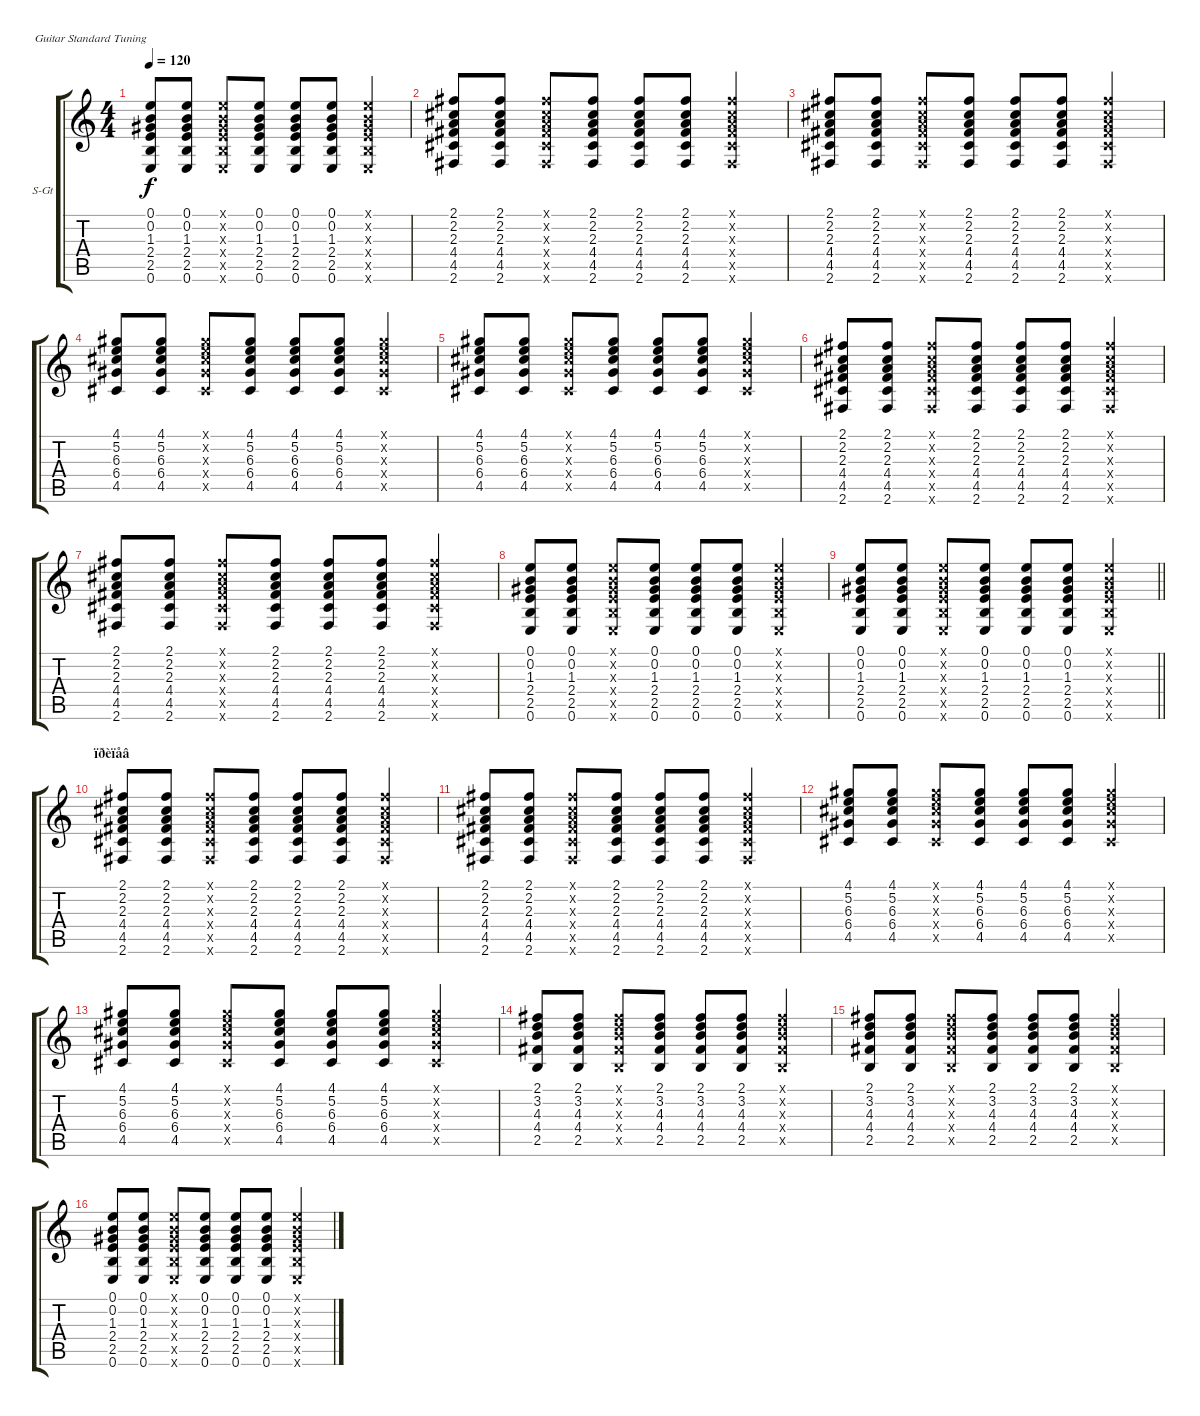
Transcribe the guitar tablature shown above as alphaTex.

\bracketExtendMode groupsimilarinstruments
\firstSystemTrackNameOrientation horizontal
\otherSystemsTrackNameOrientation horizontal
\track ("Â. Öîé" "S-Gt") {instrument acousticguitarsteel}
\staff {score tabs}
\tuning (E4 B3 G3 D3 A2 E2)
\ts (4 4)
\tempo 120
\clef g2
\ks c
(0.1 0.2 1.3 2.4 2.5 0.6).8{dy f} (0.1 0.2 1.3 2.4 2.5 0.6).8 (0.1{x} 0.2{x} 1.3{x} 2.4{x} 2.5{x} 0.6{x}).8 (0.1 0.2 1.3 2.4 2.5 0.6).8 (0.1 0.2 1.3 2.4 2.5 0.6).8 (0.1 0.2 1.3 2.4 2.5 0.6).8 (0.1{x} 0.2{x} 1.3{x} 2.4{x} 2.5{x} 0.6{x}).4 |
(2.1 2.2 2.3 4.4 4.5 2.6).8 (2.1 2.2 2.3 4.4 4.5 2.6).8 (2.1{x} 2.2{x} 2.3{x} 4.4{x} 4.5{x} 2.6{x}).8 (2.1 2.2 2.3 4.4 4.5 2.6).8 (2.1 2.2 2.3 4.4 4.5 2.6).8 (2.1 2.2 2.3 4.4 4.5 2.6).8 (2.1{x} 2.2{x} 2.3{x} 4.4{x} 4.5{x} 2.6{x}).4 |
(2.1 2.2 2.3 4.4 4.5 2.6).8 (2.1 2.2 2.3 4.4 4.5 2.6).8 (2.1{x} 2.2{x} 2.3{x} 4.4{x} 4.5{x} 2.6{x}).8 (2.1 2.2 2.3 4.4 4.5 2.6).8 (2.1 2.2 2.3 4.4 4.5 2.6).8 (2.1 2.2 2.3 4.4 4.5 2.6).8 (2.1{x} 2.2{x} 2.3{x} 4.4{x} 4.5{x} 2.6{x}).4 |
(4.1 5.2 6.3 6.4 4.5).8 (4.1 5.2 6.3 6.4 4.5).8 (4.1{x} 5.2{x} 6.3{x} 6.4{x} 4.5{x}).8 (4.1 5.2 6.3 6.4 4.5).8 (4.1 5.2 6.3 6.4 4.5).8 (4.1 5.2 6.3 6.4 4.5).8 (4.1{x} 5.2{x} 6.3{x} 6.4{x} 4.5{x}).4 |
(4.1 5.2 6.3 6.4 4.5).8 (4.1 5.2 6.3 6.4 4.5).8 (4.1{x} 5.2{x} 6.3{x} 6.4{x} 4.5{x}).8 (4.1 5.2 6.3 6.4 4.5).8 (4.1 5.2 6.3 6.4 4.5).8 (4.1 5.2 6.3 6.4 4.5).8 (4.1{x} 5.2{x} 6.3{x} 6.4{x} 4.5{x}).4 |
(2.1 2.2 2.3 4.4 4.5 2.6).8 (2.1 2.2 2.3 4.4 4.5 2.6).8 (2.1{x} 2.2{x} 2.3{x} 4.4{x} 4.5{x} 2.6{x}).8 (2.1 2.2 2.3 4.4 4.5 2.6).8 (2.1 2.2 2.3 4.4 4.5 2.6).8 (2.1 2.2 2.3 4.4 4.5 2.6).8 (2.1{x} 2.2{x} 2.3{x} 4.4{x} 4.5{x} 2.6{x}).4 |
(2.1 2.2 2.3 4.4 4.5 2.6).8 (2.1 2.2 2.3 4.4 4.5 2.6).8 (2.1{x} 2.2{x} 2.3{x} 4.4{x} 4.5{x} 2.6{x}).8 (2.1 2.2 2.3 4.4 4.5 2.6).8 (2.1 2.2 2.3 4.4 4.5 2.6).8 (2.1 2.2 2.3 4.4 4.5 2.6).8 (2.1{x} 2.2{x} 2.3{x} 4.4{x} 4.5{x} 2.6{x}).4 |
(0.1 0.2 1.3 2.4 2.5 0.6).8 (0.1 0.2 1.3 2.4 2.5 0.6).8 (0.1{x} 0.2{x} 1.3{x} 2.4{x} 2.5{x} 0.6{x}).8 (0.1 0.2 1.3 2.4 2.5 0.6).8 (0.1 0.2 1.3 2.4 2.5 0.6).8 (0.1 0.2 1.3 2.4 2.5 0.6).8 (0.1{x} 0.2{x} 1.3{x} 2.4{x} 2.5{x} 0.6{x}).4 |
\barLineRight lightlight
(0.1 0.2 1.3 2.4 2.5 0.6).8 (0.1 0.2 1.3 2.4 2.5 0.6).8 (0.1{x} 0.2{x} 1.3{x} 2.4{x} 2.5{x} 0.6{x}).8 (0.1 0.2 1.3 2.4 2.5 0.6).8 (0.1 0.2 1.3 2.4 2.5 0.6).8 (0.1 0.2 1.3 2.4 2.5 0.6).8 (0.1{x} 0.2{x} 1.3{x} 2.4{x} 2.5{x} 0.6{x}).4 |
\section ("" "ïðèïåâ")
(2.1 2.2 2.3 4.4 4.5 2.6).8 (2.1 2.2 2.3 4.4 4.5 2.6).8 (2.1{x} 2.2{x} 2.3{x} 4.4{x} 4.5{x} 2.6{x}).8 (2.1 2.2 2.3 4.4 4.5 2.6).8 (2.1 2.2 2.3 4.4 4.5 2.6).8 (2.1 2.2 2.3 4.4 4.5 2.6).8 (2.1{x} 2.2{x} 2.3{x} 4.4{x} 4.5{x} 2.6{x}).4 |
(2.1 2.2 2.3 4.4 4.5 2.6).8 (2.1 2.2 2.3 4.4 4.5 2.6).8 (2.1{x} 2.2{x} 2.3{x} 4.4{x} 4.5{x} 2.6{x}).8 (2.1 2.2 2.3 4.4 4.5 2.6).8 (2.1 2.2 2.3 4.4 4.5 2.6).8 (2.1 2.2 2.3 4.4 4.5 2.6).8 (2.1{x} 2.2{x} 2.3{x} 4.4{x} 4.5{x} 2.6{x}).4 |
(4.1 5.2 6.3 6.4 4.5).8 (4.1 5.2 6.3 6.4 4.5).8 (4.1{x} 5.2{x} 6.3{x} 6.4{x} 4.5{x}).8 (4.1 5.2 6.3 6.4 4.5).8 (4.1 5.2 6.3 6.4 4.5).8 (4.1 5.2 6.3 6.4 4.5).8 (4.1{x} 5.2{x} 6.3{x} 6.4{x} 4.5{x}).4 |
(4.1 5.2 6.3 6.4 4.5).8 (4.1 5.2 6.3 6.4 4.5).8 (4.1{x} 5.2{x} 6.3{x} 6.4{x} 4.5{x}).8 (4.1 5.2 6.3 6.4 4.5).8 (4.1 5.2 6.3 6.4 4.5).8 (4.1 5.2 6.3 6.4 4.5).8 (4.1{x} 5.2{x} 6.3{x} 6.4{x} 4.5{x}).4 |
(2.1 3.2 4.3 4.4 2.5).8 (2.1 3.2 4.3 4.4 2.5).8 (2.1{x} 3.2{x} 4.3{x} 4.4{x} 2.5{x}).8 (2.1 3.2 4.3 4.4 2.5).8 (2.1 3.2 4.3 4.4 2.5).8 (2.1 3.2 4.3 4.4 2.5).8 (2.1{x} 3.2{x} 4.3{x} 4.4{x} 2.5{x}).4 |
(2.1 3.2 4.3 4.4 2.5).8 (2.1 3.2 4.3 4.4 2.5).8 (2.1{x} 3.2{x} 4.3{x} 4.4{x} 2.5{x}).8 (2.1 3.2 4.3 4.4 2.5).8 (2.1 3.2 4.3 4.4 2.5).8 (2.1 3.2 4.3 4.4 2.5).8 (2.1{x} 3.2{x} 4.3{x} 4.4{x} 2.5{x}).4 |
(0.1 0.2 1.3 2.4 2.5 0.6).8 (0.1 0.2 1.3 2.4 2.5 0.6).8 (0.1{x} 0.2{x} 1.3{x} 2.4{x} 2.5{x} 0.6{x}).8 (0.1 0.2 1.3 2.4 2.5 0.6).8 (0.1 0.2 1.3 2.4 2.5 0.6).8 (0.1 0.2 1.3 2.4 2.5 0.6).8 (0.1{x} 0.2{x} 1.3{x} 2.4{x} 2.5{x} 0.6{x}).4
